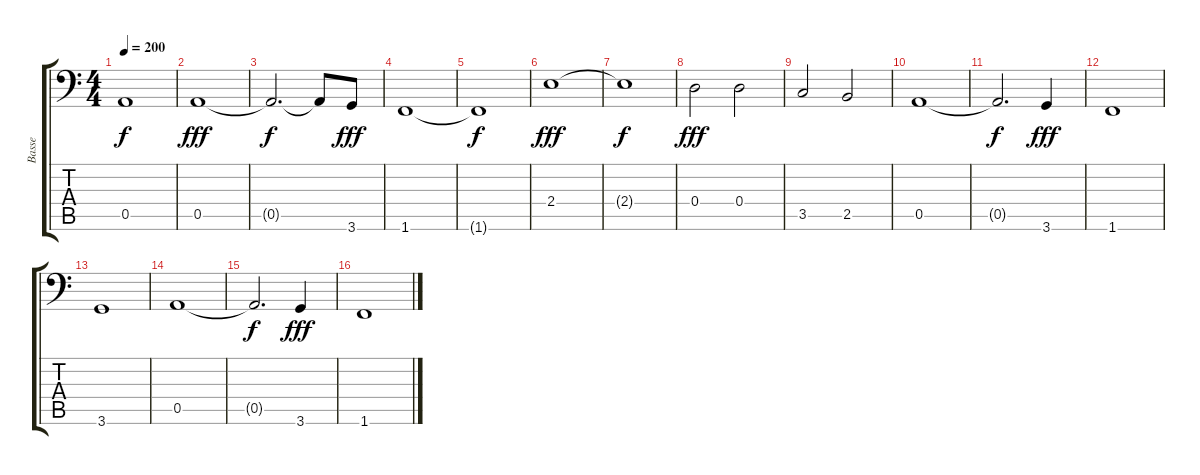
\track ("Basse" "Basse") {instrument electricbassfinger}
\staff {score tabs}
\tuning (E3 B2 G2 D2 A1 E1) {hide}
\ts (4 4)
\tempo 200
\clef f4
\ks c
0.5{t}.1{dy f} |
0.5.1{dy fff} |
0.5{t}.2{d dy f} 0.5{t}.8 3.6.8{dy fff} |
1.6.1 |
1.6{t}.1{dy f} |
2.4.1{dy fff} |
2.4{t}.1{dy f} |
0.4.2{dy fff} 0.4.2 |
3.5.2 2.5.2 |
0.5.1 |
0.5{t}.2{d dy f} 3.6.4{dy fff} |
1.6.1 |
3.6.1 |
0.5.1 |
0.5{t}.2{d dy f} 3.6.4{dy fff} |
1.6.1
